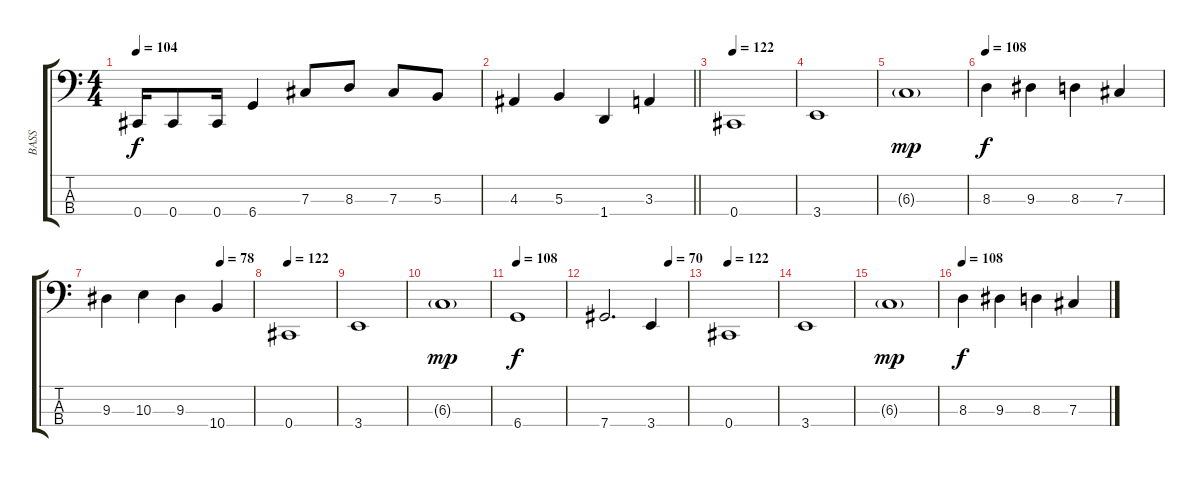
\track ("BASS" "BASS") {instrument electricbasspick}
\staff {score tabs}
\tuning (E2 B1 Gb1 Db1) {hide}
\ts (4 4)
\tempo 104
\clef f4
\ks c
0.4.16{dy f} 0.4.8 0.4.16 6.4.4 7.3.8 8.3.8 7.3.8 5.3.8 |
\barLineRight lightlight
4.3.4 5.3.4 1.4.4 3.3.4 |
\tempo 122
0.4.1 |
3.4.1 |
6.3{g}.1{dy mp} |
\tempo 108
8.3.4{dy f} 9.3.4 8.3.4 7.3.4 |
\tempo (78 0.78125)
9.3.4 10.3.4 9.3.4 10.4.4 |
\tempo 122
0.4.1 |
3.4.1 |
6.3{g}.1{dy mp} |
\tempo 108
6.4.1{dy f} |
\tempo (70 0.78125)
7.4.2{d} 3.4.4 |
\tempo 122
0.4.1 |
3.4.1 |
6.3{g}.1{dy mp} |
\tempo 108
8.3.4{dy f} 9.3.4 8.3.4 7.3.4
